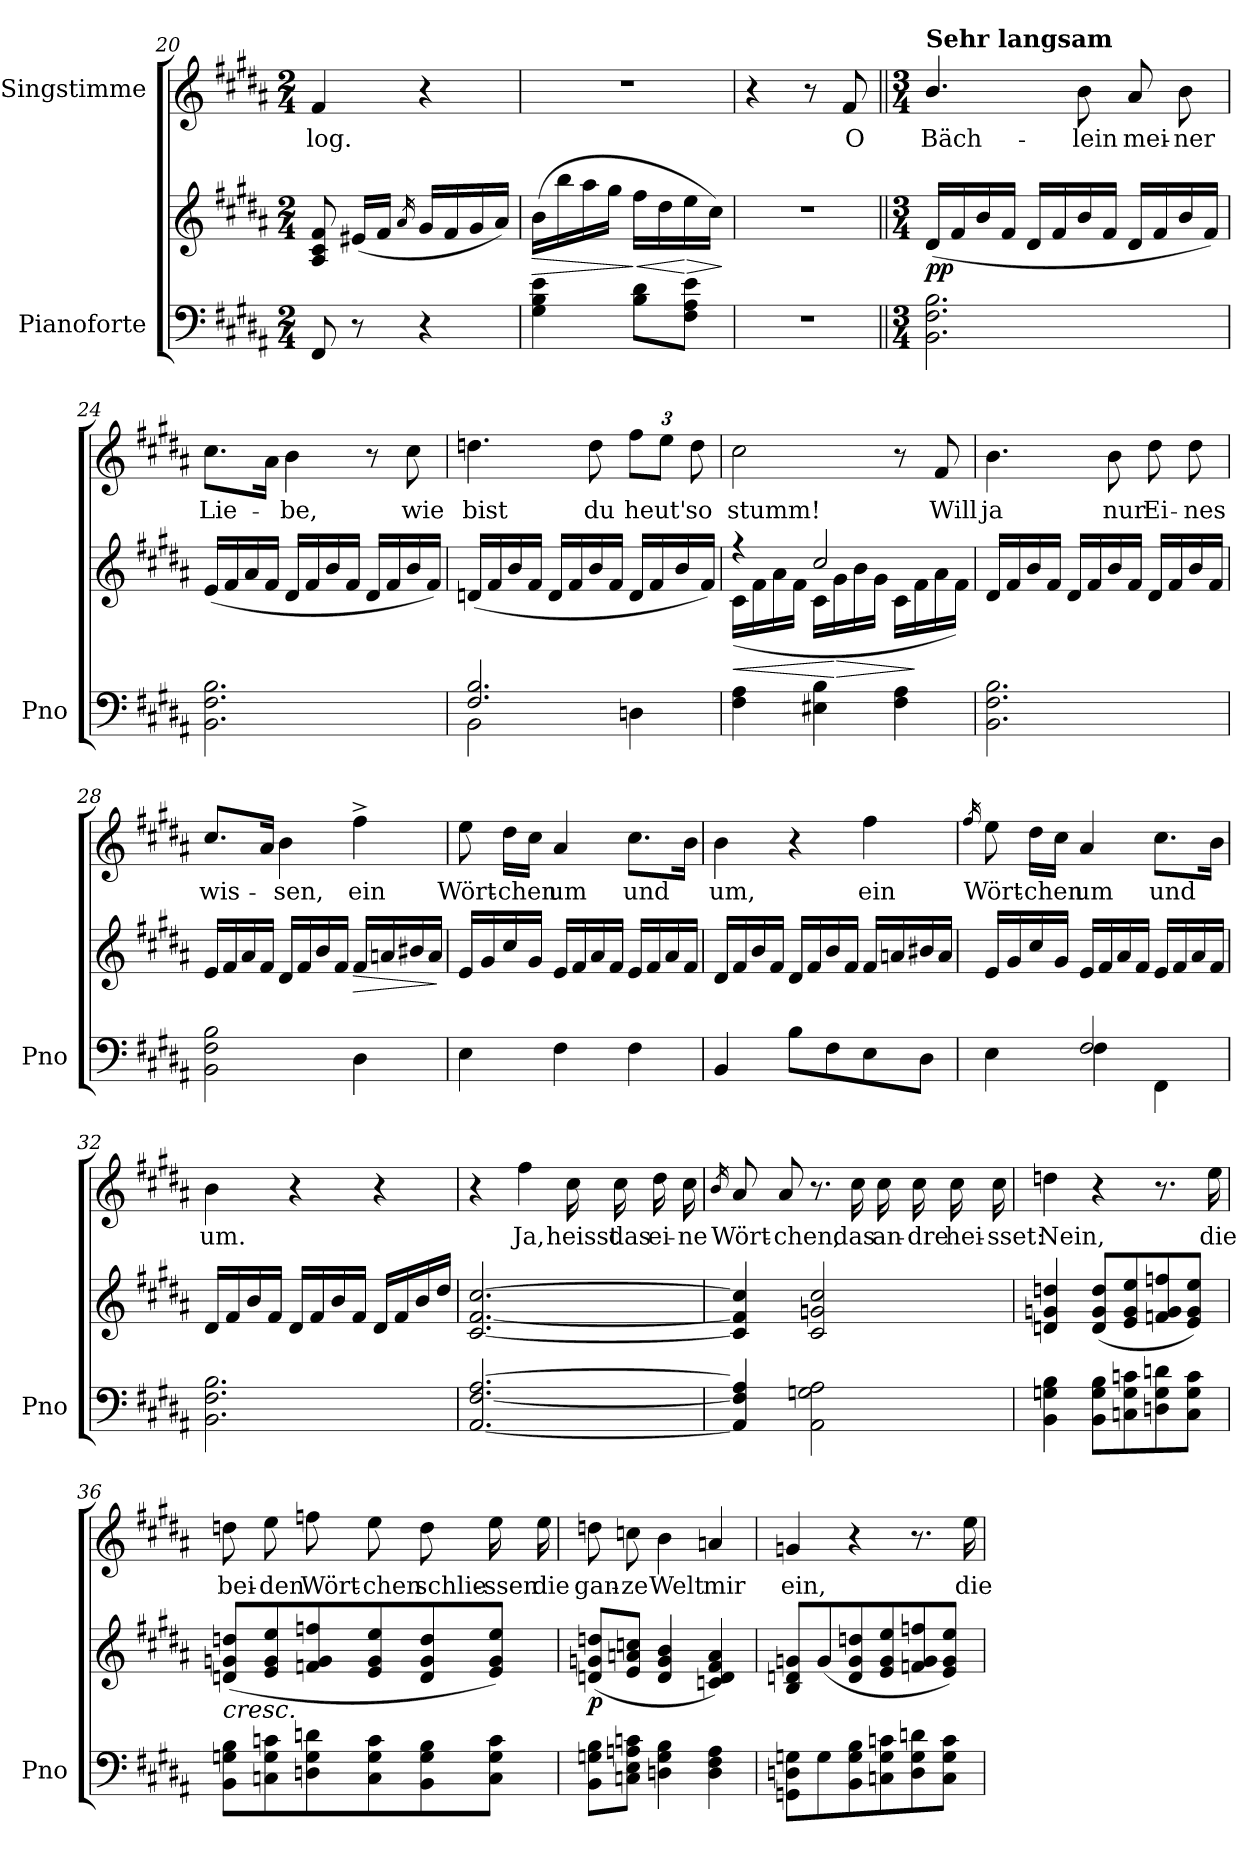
**kern	**kern	**dynam	**kern	**text
*part2	*part2	*part2	*part1	*part1
*staff3	*staff2	*staff2/3	*staff1	*staff1
*I"Pianoforte	*	*	*I"Singstimme	*
*I'Pno	*	*	*	*
*clefF4	*clefG2	*	*clefG2	*
*k[f#c#g#d#a#]	*k[f#c#g#d#a#]	*	*k[f#c#g#d#a#]	*
*M2/4	*M2/4	*	*M2/4	*
=20	=20	=20	=20	=20
!	!	!	!	!LO:LY:b
8FF#/	8A#/ 8c#/ 8f#/	.	4f#/	log.
8r	(16e#X/LL	.	.	.
.	16f#/JJ	.	.	.
.	16qa#/	.	.	.
4r	16g#/LL	.	4r	.
.	16f#/	.	.	.
.	16g#/	.	.	.
.	16a#/JJ)	.	.	.
=21	=21	=21	=21	=21
!	!	!LO:HP:b	!	!
4G#\ 4B\ 4e\	(16b\LL	>	2r	.
.	16bb\	.	.	.
.	16aa#\	.	.	.
.	16gg#\JJ	.	.	.
!	!	!LO:HP:n=1:b	!	!
8B\ 8d#\L	16ff#\LL	] <	.	.
.	16dd#\	.	.	.
!	!	!LO:HP:n=1:b	!	!
8F#\ 8A#\ 8e\J	16ee\	[ >	.	.
.	16cc#\JJ)	.	.	.
.	.	]	.	.
=22	=22	=22	=22	=22
2r	2r	.	4r	.
.	.	.	8r	.
!	!	!	!	!LO:LY:b
.	.	.	8f#/	O
!!LO:PB:g=z
=23||	=23||	=23||	=23||	=23||
*M3/4	*M3/4	*	*M3/4	*
!	!	!	!LO:TX:a:B:t=Sehr langsam	!
!	!	!LO:DY:b	!	!LO:LY:b
2.BB\ 2.F#\ 2.B\	(16d#/LL	pp	4.b/	Bäch-
.	16f#/	.	.	.
.	16b/	.	.	.
.	16f#/JJ	.	.	.
.	16d#/LL	.	.	.
.	16f#/	.	.	.
!	!	!	!	!LO:LY:b
.	16b/	.	8b\	-lein
.	16f#/JJ	.	.	.
!	!	!	!	!LO:LY:b
.	16d#/LL	.	8a#/	mei-
.	16f#/	.	.	.
!	!	!	!	!LO:LY:b
.	16b/	.	8b\	-ner
.	16f#/JJ)	.	.	.
=24	=24	=24	=24	=24
!	!	!	!	!LO:LY:b
2.BB\ 2.F#\ 2.B\	(16e/LL	.	8.cc#\L	-Lie-
.	16f#/	.	.	.
.	16a#/	.	.	.
.	16f#/JJ	.	16a#\Jk	.
!	!	!	!	!LO:LY:b
.	16d#/LL	.	4b\	-be,
.	16f#/	.	.	.
.	16b/	.	.	.
.	16f#/JJ	.	.	.
.	16d#/LL	.	8r	.
.	16f#/	.	.	.
!	!	!	!	!LO:LY:b
.	16b/	.	8cc#\	wie
.	16f#/JJ)	.	.	.
=25	=25	=25	=25	=25
*^	*	*	*	*
!	!	!	!	!	!LO:LY:b
2.F#/ 2.B/	2BB\	(16dn/LL	.	4.ddn\	bist
.	.	16f#/	.	.	.
.	.	16b/	.	.	.
.	.	16f#/JJ	.	.	.
.	.	16d/LL	.	.	.
.	.	16f#/	.	.	.
!	!	!	!	!	!LO:LY:b
.	.	16b/	.	8dd\	du
.	.	16f#/JJ	.	.	.
*	*	*	*	*Xbrackettup	*
!	!	!	!	!	!LO:LY:b
.	4Dn\	16d/LL	.	12ff#\L	heut'
.	.	16f#/	.	.	.
.	.	.	.	12ee\J	.
.	.	16b/	.	.	.
!	!	!	!	!	!LO:LY:b
.	.	.	.	12dd\	so
.	.	16f#/JJ)	.	.	.
*v	*v	*	*	*	*
!!LO:LB:g=z
=26	=26	=26	=26	=26
!	!	!LO:HP:b	!	!LO:LY:b
*	*^	*	*	*
4F#\ 4A#\	4r	(16c#\LL	<	2cc#\	stumm!
.	.	16f#\	.	.	.
.	.	16a#\	.	.	.
.	.	16f#\JJ	.	.	.
4E#X\ 4B\	2cc#/	16c#\LL	.	.	.
!	!	!	!LO:HP:n=1:b	!	!
.	.	16g#\	[ >	.	.
.	.	16b\	.	.	.
.	.	16g#\JJ	.	.	.
4F#\ 4A#\	.	16c#\LL	.	8r	.
.	.	16f#\	]	.	.
!	!	!	!	!	!LO:LY:b
.	.	16a#\	.	8f#/	Will
.	.	16f#\JJ)	.	.	.
=27	=27	=27	=27	=27	=27
!	!	!	!	!	!LO:LY:b
*	*v	*v	*	*	*
2.BB\ 2.F#\ 2.B\	16d#/LL	.	4.b\	ja
.	16f#/	.	.	.
.	16b/	.	.	.
.	16f#/JJ	.	.	.
.	16d#/LL	.	.	.
.	16f#/	.	.	.
!	!	!	!	!LO:LY:b
.	16b/	.	8b\	nur
.	16f#/JJ	.	.	.
!	!	!	!	!LO:LY:b
.	16d#/LL	.	8dd#\	Ei-
.	16f#/	.	.	.
!	!	!	!	!LO:LY:b
.	16b/	.	8dd#\	-nes
.	16f#/JJ	.	.	.
=28	=28	=28	=28	=28
!	!	!	!	!LO:LY:b
2BB\ 2F#\ 2B\	16e/LL	.	8.cc#/L	wis-
.	16f#/	.	.	.
.	16a#/	.	.	.
.	16f#/JJ	.	16a#/Jk	.
!	!	!	!	!LO:LY:b
.	16d#/LL	.	4b\	-sen,
.	16f#/	.	.	.
.	16b/	.	.	.
.	16f#/JJ	.	.	.
!	!	!LO:HP:b	!	!LO:LY:b
4D#\	16f#/LL	>	4ff#^\	ein
.	16an/	.	.	.
.	16b#X/	.	.	.
.	16a/JJ	.	.	.
.	.	]	.	.
!!LO:LB:g=z
=29	=29	=29	=29	=29
!	!	!	!	!LO:LY:b
4E\	16e/LL	.	8ee\	Wört-
.	16g#/	.	.	.
!	!	!	!	!LO:LY:b
.	16cc#/	.	16dd#\LL	-chen
.	16g#/JJ	.	16cc#\JJ	.
!	!	!	!	!LO:LY:b
4F#\	16e/LL	.	4a#/	um
.	16f#/	.	.	.
.	16a#/	.	.	.
.	16f#/JJ	.	.	.
!	!	!	!	!LO:LY:b
4F#\	16e/LL	.	8.cc#\L	und
.	16f#/	.	.	.
.	16a#/	.	.	.
.	16f#/JJ	.	16b\Jk	.
!!LO:LB:g=z
=30	=30	=30	=30	=30
!	!	!	!	!LO:LY:b
4BB/	16d#/LL	.	4b\	um,
.	16f#/	.	.	.
.	16b/	.	.	.
.	16f#/JJ	.	.	.
8B\L	16d#/LL	.	4r	.
.	16f#/	.	.	.
8F#\	16b/	.	.	.
.	16f#/JJ	.	.	.
!	!	!	!	!LO:LY:b
8E\	16f#/LL	.	4ff#\	ein
.	16an/	.	.	.
8D#\J	16b#X/	.	.	.
.	16a/JJ	.	.	.
=31	=31	=31	=31	=31
.	.	.	16qff#/	.
*^	*	*	*	*
!	!	!	!	!	!LO:LY:b
4E\	4ryy	16e/LL	.	8ee\	Wört-
.	.	16g#/	.	.	.
!	!	!	!	!	!LO:LY:b
.	.	16cc#/	.	16dd#\LL	-chen
.	.	16g#/JJ	.	16cc#\JJ	.
!	!	!	!	!	!LO:LY:b
2F#/	4F#\	16e/LL	.	4a#/	um
.	.	16f#/	.	.	.
.	.	16a#/	.	.	.
.	.	16f#/JJ	.	.	.
!	!	!	!	!	!LO:LY:b
.	4FF#\	16e/LL	.	8.cc#\L	und
.	.	16f#/	.	.	.
.	.	16a#/	.	.	.
.	.	16f#/JJ	.	16b\Jk	.
*v	*v	*	*	*	*
=32	=32	=32	=32	=32
!	!	!	!	!LO:LY:b
2.BB\ 2.F#\ 2.B\	16d#/LL	.	4b\	um.
.	16f#/	.	.	.
.	16b/	.	.	.
.	16f#/JJ	.	.	.
.	16d#/LL	.	4r	.
.	16f#/	.	.	.
.	16b/	.	.	.
.	16f#/JJ	.	.	.
.	16d#/LL	.	4r	.
.	16f#/	.	.	.
.	16b/	.	.	.
.	16dd#/JJ	.	.	.
!!LO:LB:g=z
=33	=33	=33	=33	=33
[2.AA#/ [2.F#/ [2.A#/	[2.c#/ [2.f#/ [2.cc#/	.	4r	.
!	!	!	!	!LO:LY:b
.	.	.	4ff#\	Ja,
!	!	!	!	!LO:LY:b
.	.	.	16cc#\	heisst
!	!	!	!	!LO:LY:b
.	.	.	16cc#\	das
!	!	!	!	!LO:LY:b
.	.	.	16dd#\	ei-
!	!	!	!	!LO:LY:b
.	.	.	16cc#\	-ne
!!LO:PB:g=z
=34	=34	=34	=34	=34
.	.	.	16qb/	.
!	!	!	!	!LO:LY:b
4AA#/] 4F#/] 4A#/]	4c#/] 4f#/] 4cc#/]	.	8a#/	Wört-
!	!	!	!	!LO:LY:b
.	.	.	8a#/	-chen,
2AA#\ 2Gn\ 2A#\	2c#/ 2gn/ 2cc#/	.	8.r	.
!	!	!	!	!LO:LY:b
.	.	.	16cc#\	das
!	!	!	!	!LO:LY:b
.	.	.	16cc#\	an-
!	!	!	!	!LO:LY:b
.	.	.	16cc#\	-dre
!	!	!	!	!LO:LY:b
.	.	.	16cc#\	hei-
!	!	!	!	!LO:LY:b
.	.	.	16cc#\	-sset:
=35	=35	=35	=35	=35
!	!	!	!	!LO:LY:b
4BB\ 4Gn\ 4B\	4dn/ 4gn/ 4ddn/	.	4ddn\	Nein,
8BB\ 8G\ 8B\L	(8d/ 8g/ 8dd/L	.	4r	.
8Cn\ 8G\ 8cn\	8e/ 8g/ 8ee/	.	.	.
8Dn\ 8G\ 8dn\	8fn/ 8g/ 8ffn/	.	8.r	.
8C\ 8G\ 8c\J	8e/ 8g/ 8ee/J)	.	.	.
!	!	!	!	!LO:LY:b
.	.	.	16ee\	die
=36	=36	=36	=36	=36
!	!LO:TX:b:i:t=cresc.	!	!	!
!	!	!	!	!LO:LY:b
8BB\ 8Gn\ 8B\L	(8dn/ 8gn/ 8ddn/L	.	8ddn\	bei-
!	!	!	!	!LO:LY:b
8Cn\ 8G\ 8cn\	8e/ 8g/ 8ee/	.	8ee\	-den
!	!	!	!	!LO:LY:b
8Dn\ 8G\ 8dn\	8fn/ 8g/ 8ffn/	.	8ffn\	Wört-
!	!	!	!	!LO:LY:b
8C\ 8G\ 8c\	8e/ 8g/ 8ee/	.	8ee\	-chen
!	!	!	!	!LO:LY:b
8BB\ 8G\ 8B\	8d/ 8g/ 8dd/	.	8dd\	schlie-
!	!	!	!	!LO:LY:b
8C\ 8G\ 8c\J	8e/ 8g/ 8ee/J)	.	16ee\	-ssen
!	!	!	!	!LO:LY:b
.	.	.	16ee\	die
!!LO:LB:g=z
=37	=37	=37	=37	=37
!	!	!LO:DY:b	!	!LO:LY:b
8BB\ 8Gn\ 8B\L	(8dn/ 8gn/ 8ddn/L	p	8ddn\	gan-
!	!	!	!	!LO:LY:b
8Cn\ 8E\ 8An\ 8cn\J	8e/ 8an/ 8ccn/J	.	8ccn\	-ze
!	!	!	!	!LO:LY:b
4Dn\ 4G\ 4B\	4d/ 4g/ 4b/	.	4b\	Welt
!	!	!	!	!LO:LY:b
4D\ 4F#\ 4A\	4cn/ 4d/ 4f#/ 4a/)	.	4an/	mir
=38	=38	=38	=38	=38
!	!	!	!	!LO:LY:b
8GGn\ 8Dn\ 8Gn\L	8B/ 8dn/ 8gn/L	.	4gn/	ein,
8G\	(8g/	.	.	.
8BB\ 8G\ 8B\	8d/ 8g/ 8ddn/	.	4r	.
8Cn\ 8G\ 8cn\	8e/ 8g/ 8ee/	.	.	.
8D\ 8G\ 8dn\	8fn/ 8g/ 8ffn/	.	8.r	.
8C\ 8G\ 8c\J	8e/ 8g/ 8ee/J)	.	.	.
!	!	!	!	!LO:LY:b
.	.	.	16ee\	die
=	=	=	=	=
*-	*-	*-	*-	*-
